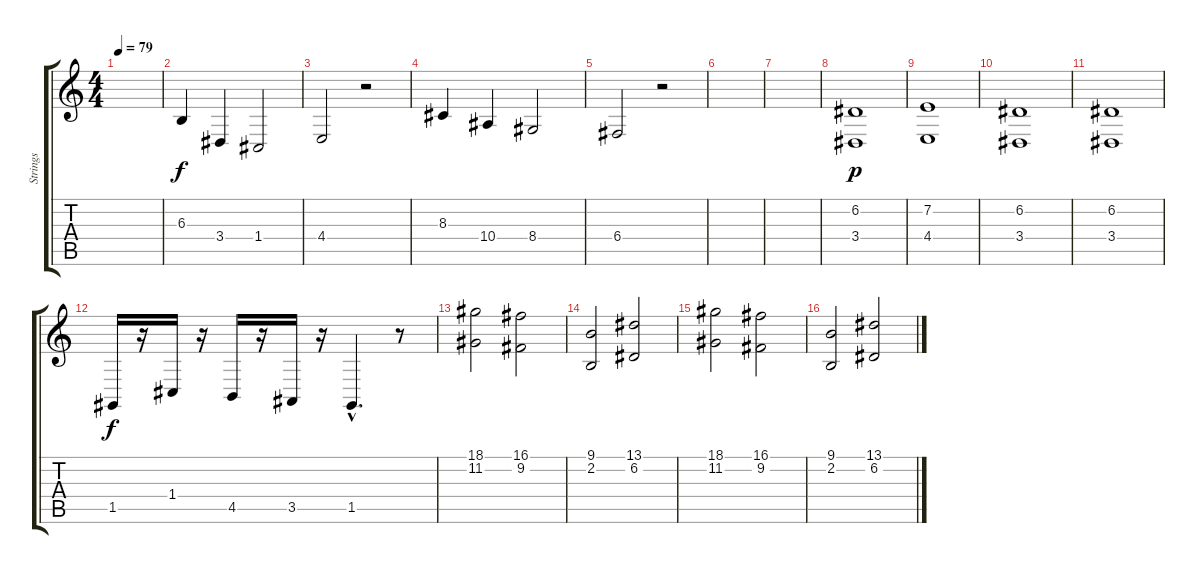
\track ("Strings" "Strings") {instrument stringensemble1}
\staff {score tabs}
\tuning (D4 A3 F3 C3 G2 D2) {hide}
\ts (4 4)
\tempo 79
\clef g2
\ks c
|
6.3.4 3.4.4 1.4.2 |
4.4.2 r.2 |
8.3.4 10.4.4 8.4.2 |
6.4.2 r.2 |
|
|
(6.2 3.4).1{dy p} |
(7.2 4.4).1 |
(6.2 3.4).1 |
(6.2 3.4).1 |
1.5.16{dy f} r.16 1.4.16 r.16 4.5.16 r.16 3.5.16 r.16 1.5{hac}.4{d} r.8 |
(18.1 11.2).2 (16.1 9.2).2 |
(9.1 2.2).2 (13.1 6.2).2 |
(18.1 11.2).2 (16.1 9.2).2 |
(9.1 2.2).2 (13.1 6.2).2
